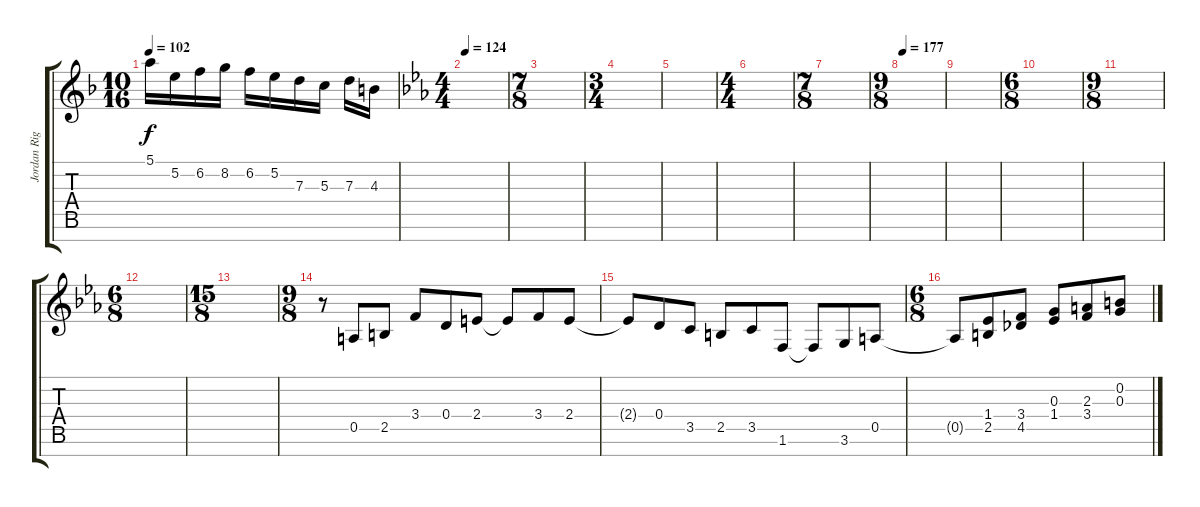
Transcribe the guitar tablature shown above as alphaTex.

\track ("Jordan Right Hand" "Jordan Rig") {instrument fx1rain}
\staff {score tabs}
\tuning (E5 B4 G4 D4 A3 E3 B2) {hide}
\ts (10 16)
\tempo 102
\clef g2
\ks f
5.1.16{dy f} 5.2.16 6.2.16 8.2.16 6.2.16 5.2.16 7.3.16 5.3.16 7.3.16 4.3.16 |
\ts (4 4)
\tempo 124
\ks eb
|
\ts (7 8)
|
\ts (3 4)
|
|
\ts (4 4)
|
\ts (7 8)
|
\ts (9 8)
\tempo 177
|
|
\ts (6 8)
|
\ts (9 8)
|
\ts (6 8)
|
\ts (15 8)
|
\ts (9 8)
r.8{volume 11 instrument lead1square} 0.5.8 2.5.8 3.4.8 0.4.8 2.4.8 2.4{t}.8 3.4.8 2.4.8 |
2.4{t}.8 0.4.8 3.5.8 2.5.8 3.5.8 1.6.8 1.6{t}.8 3.6.8 0.5.8 |
\ts (6 8)
0.5{t}.8 (1.4 2.5).8 (3.4 4.5).8 (0.3 1.4).8 (2.3 3.4).8 (0.2 0.3).8
